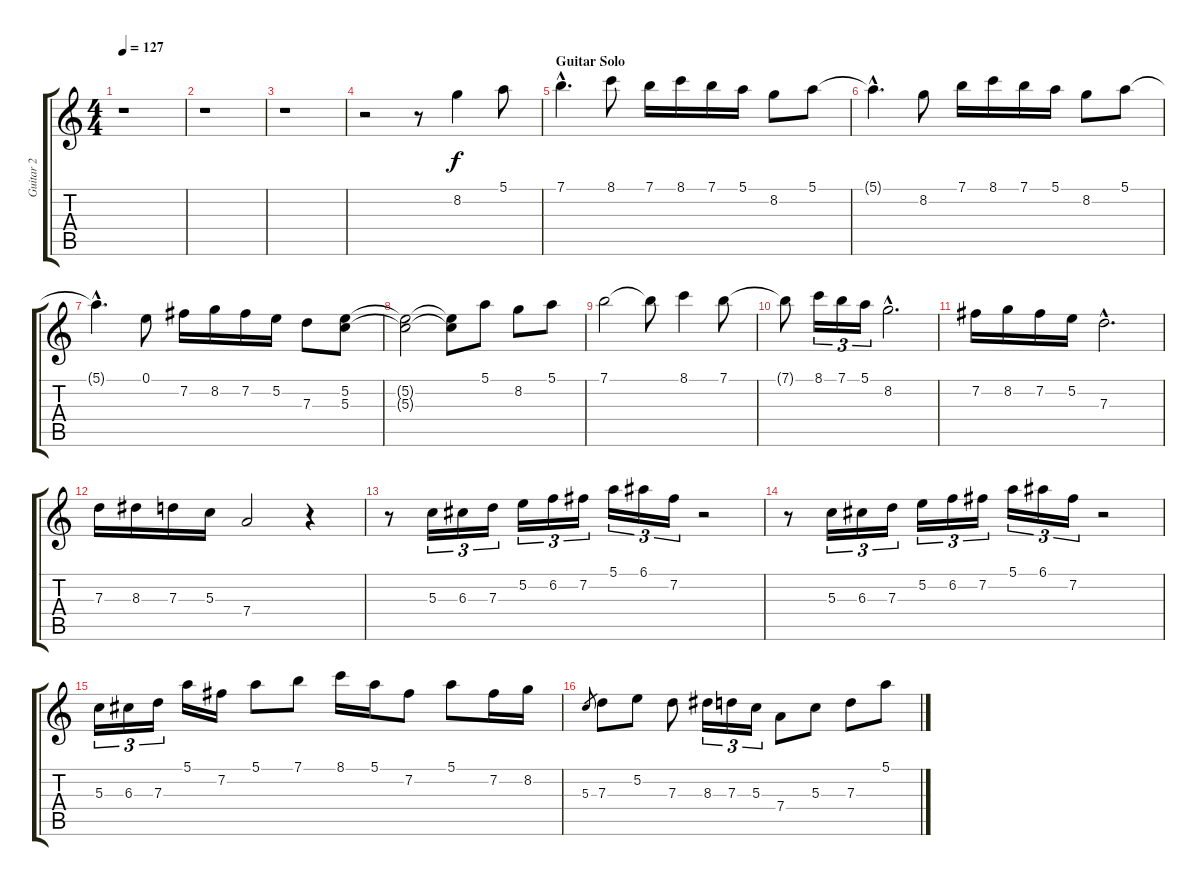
\track ("Guitar 2" "Guitar 2") {instrument electricguitarjazz}
\staff {score tabs}
\tuning (E4 B3 G3 D3 A2 E2) {hide}
\ts (4 4)
\tempo 127
\clef g2
\ks c
r.1{dy f} |
r.1 |
r.1 |
r.2{instrument overdrivenguitar} r.8 8.2.4 5.1.8 |
\section ("" "Guitar Solo")
7.1{hac}.4{d} 8.1.8 7.1.16 8.1.16 7.1.16 5.1.16 8.2.8 5.1.8 |
5.1{hac t}.4{d} 8.2.8 7.1.16 8.1.16 7.1.16 5.1.16 8.2.8 5.1.8 |
5.1{hac t}.4{d} 0.1.8 7.2.16 8.2.16 7.2.16 5.2.16 7.3.8 (5.2 5.3).8 |
(5.2{t} 5.3{t}).2 (5.2{t} 5.3{t}).8 5.1.8 8.2.8 5.1.8 |
7.1.2 7.1{t}.8 8.1.4 7.1.8 |
7.1{t}.8 8.1.16{tu (3 2)} 7.1.16{tu (3 2)} 5.1.16{tu (3 2)} 8.2{hac}.2{d} |
7.2.16 8.2.16 7.2.16 5.2.16 7.3{hac}.2{d} |
7.3.16 8.3.16 7.3.16 5.3.16 7.4.2 r.4 |
r.8 5.3.16{tu (3 2)} 6.3.16{tu (3 2)} 7.3.16{tu (3 2)} 5.2.16{tu (3 2)} 6.2.16{tu (3 2)} 7.2.16{tu (3 2)} 5.1.16{tu (3 2)} 6.1.16{tu (3 2)} 7.2.16{tu (3 2)} r.2 |
r.8 5.3.16{tu (3 2)} 6.3.16{tu (3 2)} 7.3.16{tu (3 2)} 5.2.16{tu (3 2)} 6.2.16{tu (3 2)} 7.2.16{tu (3 2)} 5.1.16{tu (3 2)} 6.1.16{tu (3 2)} 7.2.16{tu (3 2)} r.2 |
5.3.16{tu (3 2)} 6.3.16{tu (3 2)} 7.3.16{tu (3 2)} 5.1.16 7.2.16 5.1.8 7.1.8 8.1.16 5.1.16 7.2.8 5.1.8 7.2.16 8.2.16 |
5.3.8{gr} 7.3.8 5.2.8 7.3.8 8.3.16{tu (3 2)} 7.3.16{tu (3 2)} 5.3.16{tu (3 2)} 7.4.8 5.3.8 7.3.8 5.1.8
